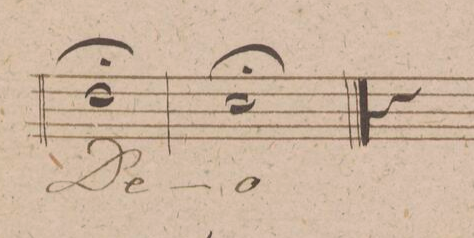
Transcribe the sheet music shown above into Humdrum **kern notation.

**kern	**text	**dynam
*I"Tenore.	*	*
*clefC4	*	*
*k[f#c#g#d#]	*	*
*met(c)	*	*
*M4/4	*	*
1c#\;	De-	.
=80	=80	=80
1B\;	-o	.
==	==	==
*-	*-	*-
